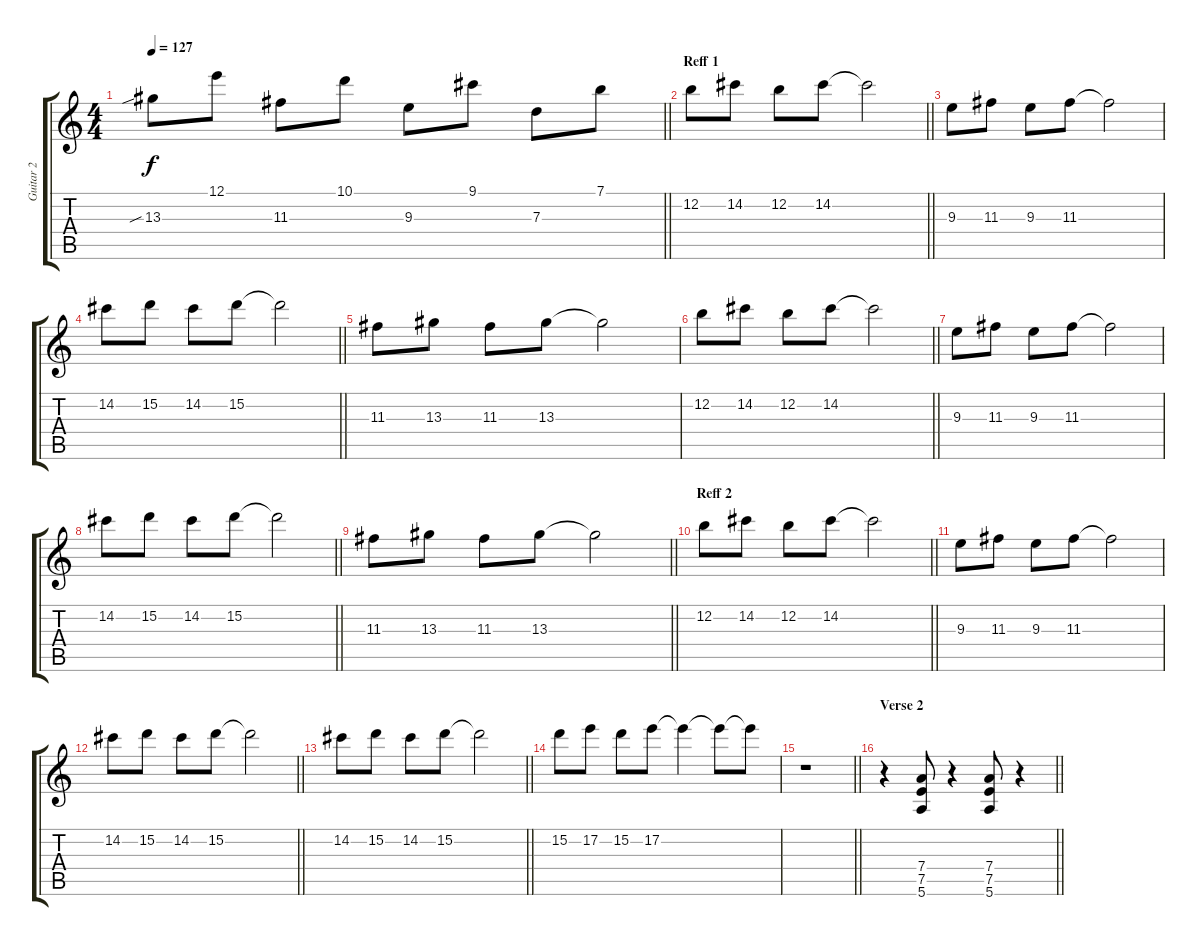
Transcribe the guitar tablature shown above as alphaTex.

\track ("Guitar 2" "Guitar 2") {instrument overdrivenguitar}
\staff {score tabs}
\tuning (E4 B3 G3 D3 A2 E2) {hide}
\ts (4 4)
\tempo 127
\clef g2
\barLineRight lightlight
\ks c
13.3{sib}.8{dy f} 12.1.8 11.3.8 10.1.8 9.3.8 9.1.8 7.3.8 7.1.8 |
\section ("" "Reff 1")
\barLineRight lightlight
12.2.8 14.2.8 12.2.8 14.2.8 14.2{t}.2 |
9.3.8 11.3.8 9.3.8 11.3.8 11.3{t}.2 |
\barLineRight lightlight
14.2.8 15.2.8 14.2.8 15.2.8 15.2{t}.2 |
11.3.8 13.3.8 11.3.8 13.3.8 13.3{t}.2 |
\barLineRight lightlight
12.2.8 14.2.8 12.2.8 14.2.8 14.2{t}.2 |
9.3.8 11.3.8 9.3.8 11.3.8 11.3{t}.2 |
\barLineRight lightlight
14.2.8 15.2.8 14.2.8 15.2.8 15.2{t}.2 |
\barLineRight lightlight
11.3.8 13.3.8 11.3.8 13.3.8 13.3{t}.2 |
\section ("" "Reff 2")
\barLineRight lightlight
12.2.8 14.2.8 12.2.8 14.2.8 14.2{t}.2 |
9.3.8 11.3.8 9.3.8 11.3.8 11.3{t}.2 |
\barLineRight lightlight
14.2.8 15.2.8 14.2.8 15.2.8 15.2{t}.2 |
\barLineRight lightlight
14.2.8 15.2.8 14.2.8 15.2.8 15.2{t}.2 |
15.2.8 17.2.8 15.2.8 17.2.8 17.2{t}.4 17.2{t}.8 17.2{t}.8 |
\barLineRight lightlight
r.1 |
\section ("" "Verse 2")
\barLineRight lightlight
r.4 (7.4 7.5 5.6).8 r.4 (7.4 7.5 5.6).8 r.4
